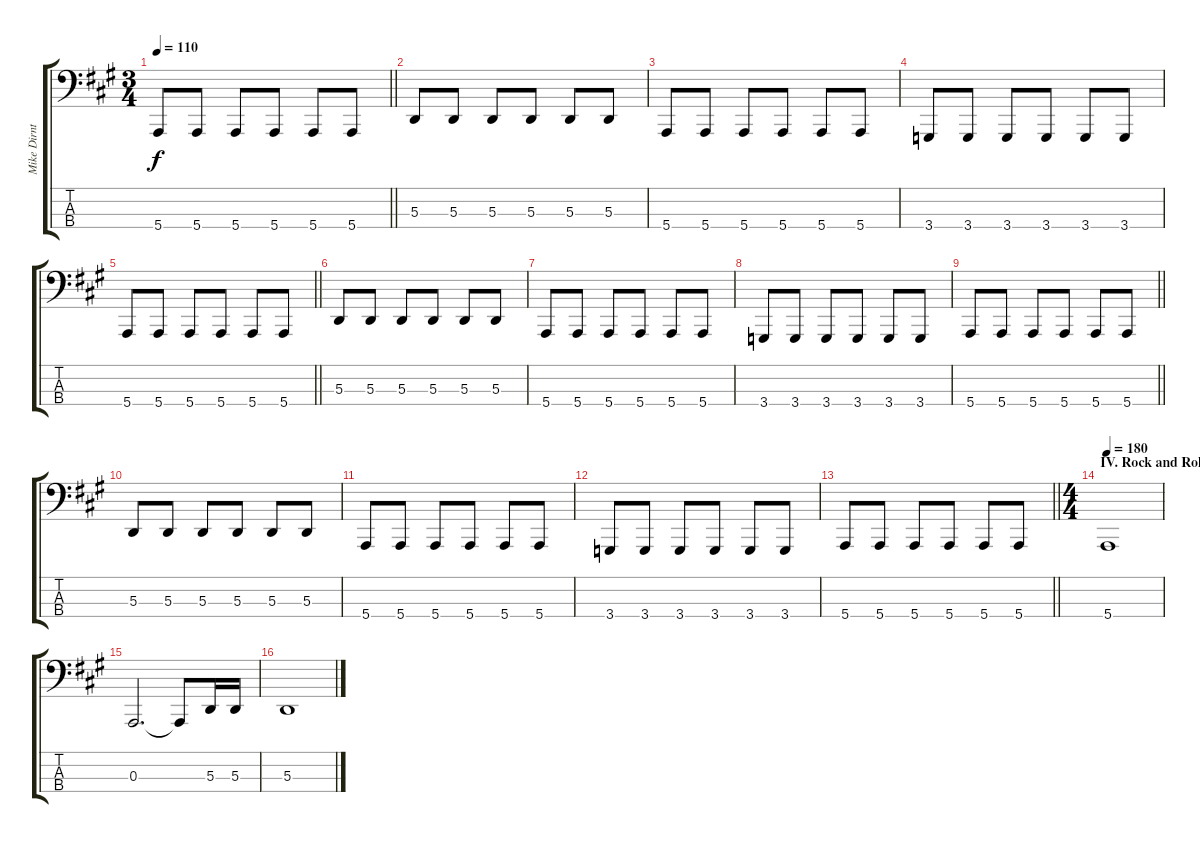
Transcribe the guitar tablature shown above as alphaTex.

\track ("Mike Dirnt (Bass)" "Mike Dirnt") {instrument acousticgrandpiano}
\staff {score tabs}
\tuning (G2 D2 A1 E1) {hide}
\ts (3 4)
\tempo 110
\clef f4
\barLineRight lightlight
\ks a
5.4.8{dy f} 5.4.8 5.4.8 5.4.8 5.4.8 5.4.8 |
5.3.8 5.3.8 5.3.8 5.3.8 5.3.8 5.3.8 |
5.4.8 5.4.8 5.4.8 5.4.8 5.4.8 5.4.8 |
3.4.8 3.4.8 3.4.8 3.4.8 3.4.8 3.4.8 |
\barLineRight lightlight
5.4.8 5.4.8 5.4.8 5.4.8 5.4.8 5.4.8 |
5.3.8 5.3.8 5.3.8 5.3.8 5.3.8 5.3.8 |
5.4.8 5.4.8 5.4.8 5.4.8 5.4.8 5.4.8 |
3.4.8 3.4.8 3.4.8 3.4.8 3.4.8 3.4.8 |
\barLineRight lightlight
5.4.8 5.4.8 5.4.8 5.4.8 5.4.8 5.4.8 |
5.3.8 5.3.8 5.3.8 5.3.8 5.3.8 5.3.8 |
5.4.8 5.4.8 5.4.8 5.4.8 5.4.8 5.4.8 |
3.4.8 3.4.8 3.4.8 3.4.8 3.4.8 3.4.8 |
\barLineRight lightlight
5.4.8 5.4.8 5.4.8 5.4.8 5.4.8 5.4.8 |
\ts (4 4)
\section ("" "IV. Rock and Roll Girlfriend")
\tempo 180
5.4.1 |
0.3.2{d} 0.3{t}.8 5.3.16 5.3.16 |
5.3.1
